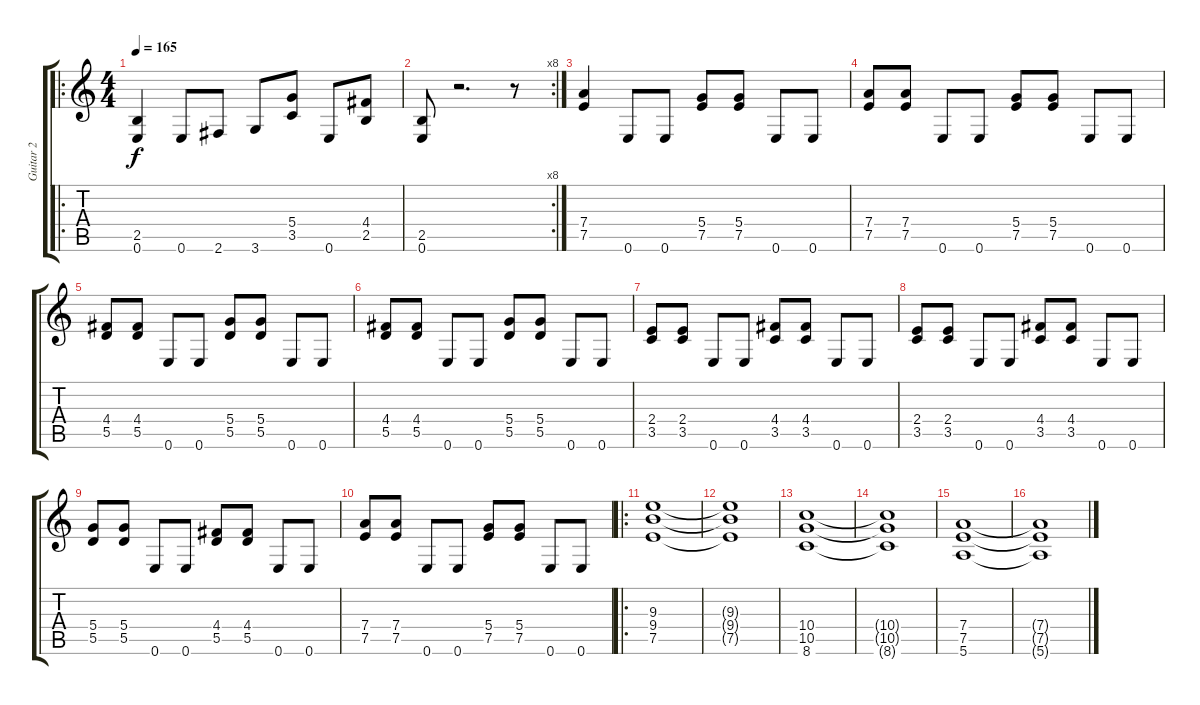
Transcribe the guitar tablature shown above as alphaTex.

\track ("Guitar 2" "Guitar 2") {instrument overdrivenguitar}
\staff {score tabs}
\tuning (E4 B3 G3 D3 A2 E2) {hide}
\ro
\ts (4 4)
\tempo 165
\clef g2
\ks c
(2.5 0.6).4{dy f instrument overdrivenguitar} 0.6.8 2.6.8 3.6.8 (5.4 3.5).8 0.6.8 (4.4 2.5).8 |
\rc 8
(2.5 0.6).8 r.2{d} r.8 |
(7.4 7.5).4 0.6.8 0.6.8 (5.4 7.5).8 (5.4 7.5).8 0.6.8 0.6.8 |
(7.4 7.5).8 (7.4 7.5).8 0.6.8 0.6.8 (5.4 7.5).8 (5.4 7.5).8 0.6.8 0.6.8 |
(4.4 5.5).8 (4.4 5.5).8 0.6.8 0.6.8 (5.4 5.5).8 (5.4 5.5).8 0.6.8 0.6.8 |
(4.4 5.5).8 (4.4 5.5).8 0.6.8 0.6.8 (5.4 5.5).8 (5.4 5.5).8 0.6.8 0.6.8 |
(2.4 3.5).8 (2.4 3.5).8 0.6.8 0.6.8 (4.4 3.5).8 (4.4 3.5).8 0.6.8 0.6.8 |
(2.4 3.5).8 (2.4 3.5).8 0.6.8 0.6.8 (4.4 3.5).8 (4.4 3.5).8 0.6.8 0.6.8 |
(5.4 5.5).8 (5.4 5.5).8 0.6.8 0.6.8 (4.4 5.5).8 (4.4 5.5).8 0.6.8 0.6.8 |
(7.4 7.5).8 (7.4 7.5).8 0.6.8 0.6.8 (5.4 7.5).8 (5.4 7.5).8 0.6.8 0.6.8 |
\ro
(9.3 9.4 7.5).1 |
(9.3{t} 9.4{t} 7.5{t}).1 |
(10.4 10.5 8.6).1 |
(10.4{t} 10.5{t} 8.6{t}).1 |
(7.4 7.5 5.6).1 |
(7.4{t} 7.5{t} 5.6{t}).1
